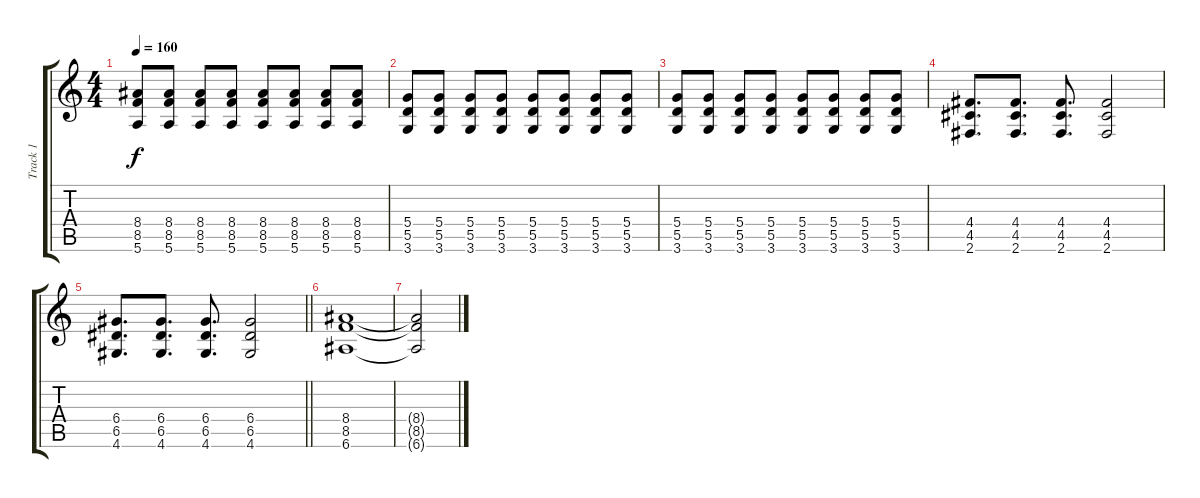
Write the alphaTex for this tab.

\track ("Track 1" "Track 1") {instrument overdrivenguitar}
\staff {score tabs}
\tuning (E4 B3 G3 D3 A2 E2) {hide}
\ts (4 4)
\tempo 160
\clef g2
\ks c
(8.4 8.5 5.6).8{dy f} (8.4 8.5 5.6).8 (8.4 8.5 5.6).8 (8.4 8.5 5.6).8 (8.4 8.5 5.6).8 (8.4 8.5 5.6).8 (8.4 8.5 5.6).8 (8.4 8.5 5.6).8 |
(5.4 5.5 3.6).8 (5.4 5.5 3.6).8 (5.4 5.5 3.6).8 (5.4 5.5 3.6).8 (5.4 5.5 3.6).8 (5.4 5.5 3.6).8 (5.4 5.5 3.6).8 (5.4 5.5 3.6).8 |
(5.4 5.5 3.6).8 (5.4 5.5 3.6).8 (5.4 5.5 3.6).8 (5.4 5.5 3.6).8 (5.4 5.5 3.6).8 (5.4 5.5 3.6).8 (5.4 5.5 3.6).8 (5.4 5.5 3.6).8 |
(4.4 4.5 2.6).8{d} (4.4 4.5 2.6).8{d} (4.4 4.5 2.6).8{d} (4.4 4.5 2.6).2 |
\barLineRight lightlight
(6.4 6.5 4.6).8{d} (6.4 6.5 4.6).8{d} (6.4 6.5 4.6).8{d} (6.4 6.5 4.6).2 |
(8.4 8.5 6.6).1 |
(8.4{t} 8.5{t} 6.6{t}).2
